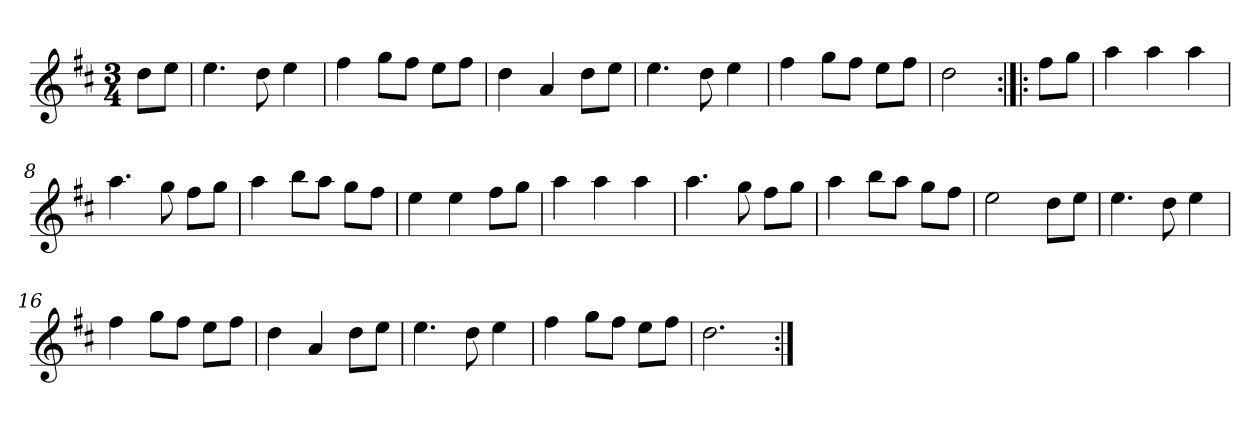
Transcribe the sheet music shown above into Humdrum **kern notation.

**kern
*part1
*staff1
*clefG2
*k[f#c#]
*D:
*M3/4
*MM120
=
8dd\L
8ee\J
=1
4.ee
8dd
4ee
=2
4ff#
8gg\L
8ff#\J
8ee\L
8ff#\J
=3
4dd
4a
8dd\L
8ee\J
=4
4.ee
8dd
4ee
=5
4ff#
8gg\L
8ff#\J
8ee\L
8ff#\J
=6
2dd
=:|!|:
8ff#\L
8gg\J
=7
4aa
4aa
4aa
=8
4.aa
8gg
8ff#\L
8gg\J
=9
4aa
8bb\L
8aa\J
8gg\L
8ff#\J
=10
4ee
4ee
8ff#\L
8gg\J
=11
4aa
4aa
4aa
=12
4.aa
8gg
8ff#\L
8gg\J
=13
4aa
8bb\L
8aa\J
8gg\L
8ff#\J
=14
2ee
8dd\L
8ee\J
=15
4.ee
8dd
4ee
=16
4ff#
8gg\L
8ff#\J
8ee\L
8ff#\J
=17
4dd
4a
8dd\L
8ee\J
=18
4.ee
8dd
4ee
=19
4ff#
8gg\L
8ff#\J
8ee\L
8ff#\J
=20
2.dd
=:|!
*-
